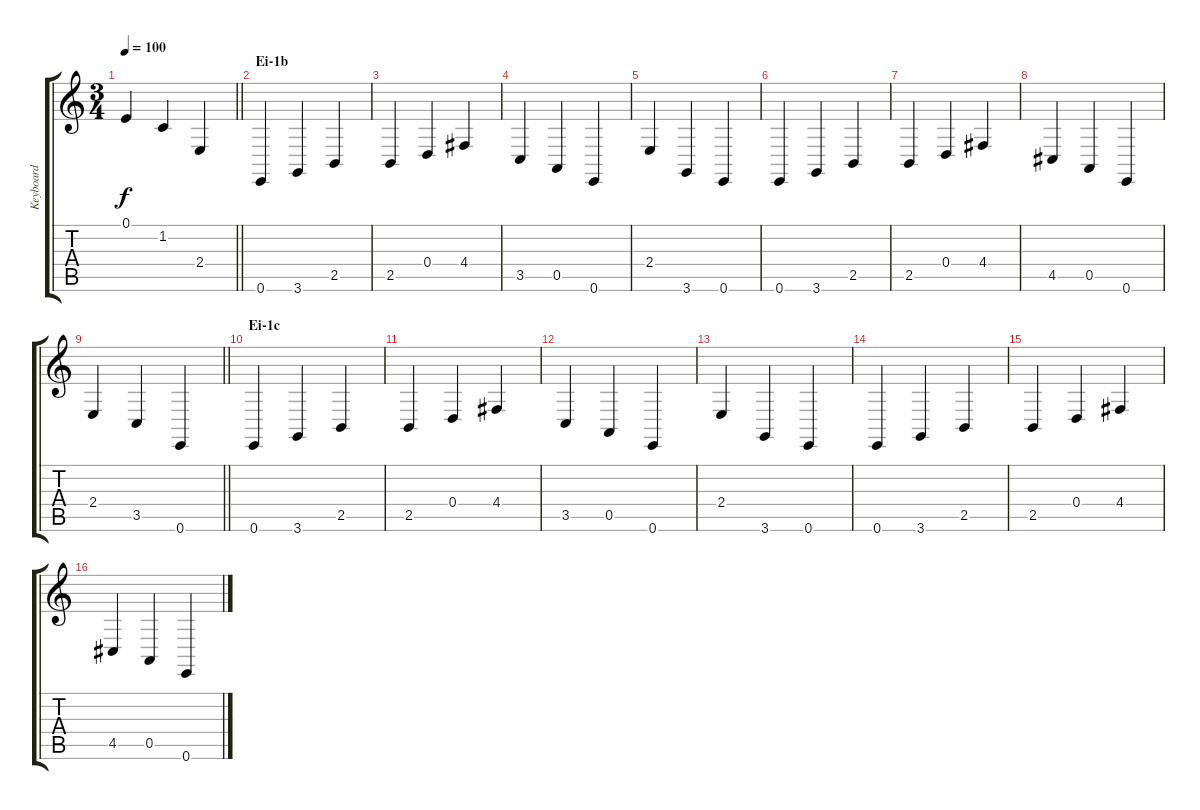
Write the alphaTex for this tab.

\track ("Keyboard" "Keyboard") {instrument electricgrandpiano}
\staff {score tabs}
\tuning (E4 B3 G3 D3 A2 E2) {hide}
\ts (3 4)
\tempo 100
\clef g2
\barLineRight lightlight
\ks c
0.1.4{dy f} 1.2.4 2.4.4 |
\section ("" "Ei-1b")
0.6.4 3.6.4 2.5.4 |
2.5.4 0.4.4 4.4.4 |
3.5.4 0.5.4 0.6.4 |
2.4.4 3.6.4 0.6.4 |
0.6.4 3.6.4 2.5.4 |
2.5.4 0.4.4 4.4.4 |
4.5.4 0.5.4 0.6.4 |
\barLineRight lightlight
2.4.4 3.5.4 0.6.4 |
\section ("" "Ei-1c")
0.6.4 3.6.4 2.5.4 |
2.5.4 0.4.4 4.4.4 |
3.5.4 0.5.4 0.6.4 |
2.4.4 3.6.4 0.6.4 |
0.6.4 3.6.4 2.5.4 |
2.5.4 0.4.4 4.4.4 |
4.5.4 0.5.4 0.6.4
